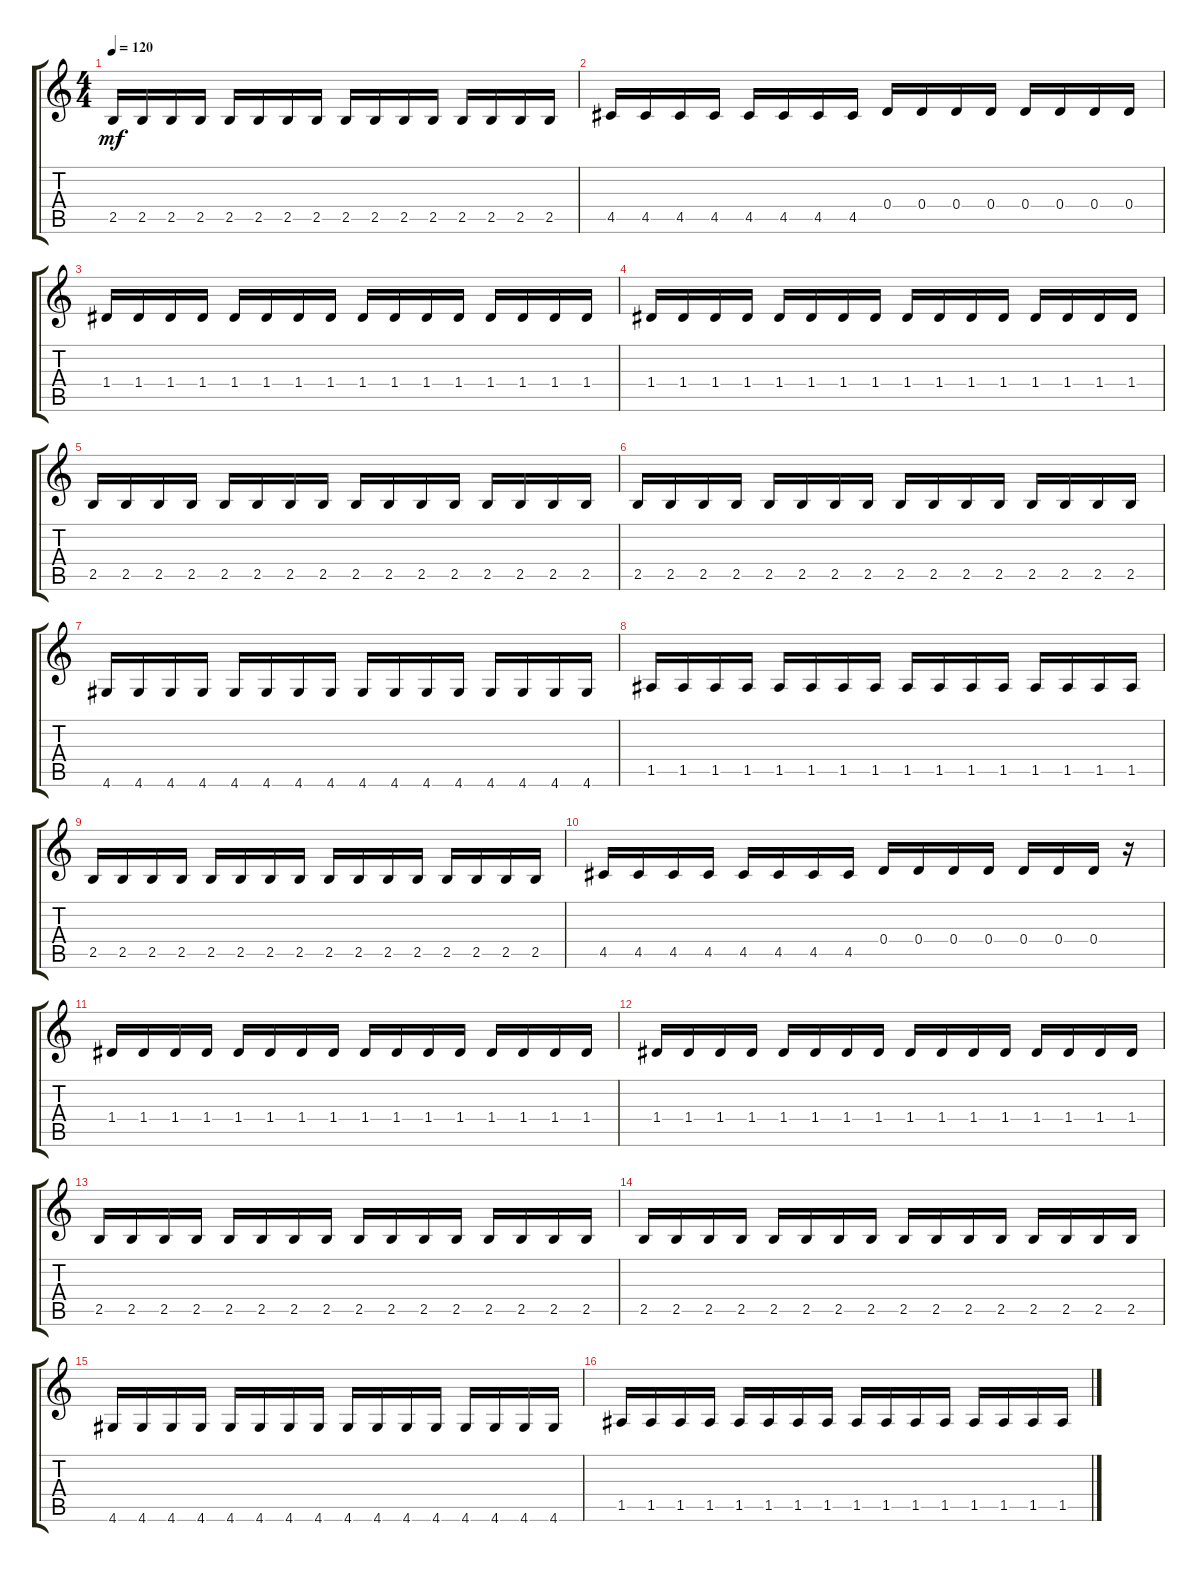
\track "" {instrument distortionguitar}
\staff {score tabs}
\tuning (E4 B3 G3 D3 A2 E2) {hide}
\ts (4 4)
\tempo 120
\clef g2
\ks c
2.5.16{dy mf} 2.5.16 2.5.16 2.5.16 2.5.16 2.5.16 2.5.16 2.5.16 2.5.16 2.5.16 2.5.16 2.5.16 2.5.16 2.5.16 2.5.16 2.5.16 |
4.5.16 4.5.16 4.5.16 4.5.16 4.5.16 4.5.16 4.5.16 4.5.16 0.4.16 0.4.16 0.4.16 0.4.16 0.4.16 0.4.16 0.4.16 0.4.16 |
1.4.16 1.4.16 1.4.16 1.4.16 1.4.16 1.4.16 1.4.16 1.4.16 1.4.16 1.4.16 1.4.16 1.4.16 1.4.16 1.4.16 1.4.16 1.4.16 |
1.4.16 1.4.16 1.4.16 1.4.16 1.4.16 1.4.16 1.4.16 1.4.16 1.4.16 1.4.16 1.4.16 1.4.16 1.4.16 1.4.16 1.4.16 1.4.16 |
2.5.16 2.5.16 2.5.16 2.5.16 2.5.16 2.5.16 2.5.16 2.5.16 2.5.16 2.5.16 2.5.16 2.5.16 2.5.16 2.5.16 2.5.16 2.5.16 |
2.5.16 2.5.16 2.5.16 2.5.16 2.5.16 2.5.16 2.5.16 2.5.16 2.5.16 2.5.16 2.5.16 2.5.16 2.5.16 2.5.16 2.5.16 2.5.16 |
4.6.16 4.6.16 4.6.16 4.6.16 4.6.16 4.6.16 4.6.16 4.6.16 4.6.16 4.6.16 4.6.16 4.6.16 4.6.16 4.6.16 4.6.16 4.6.16 |
1.5.16 1.5.16 1.5.16 1.5.16 1.5.16 1.5.16 1.5.16 1.5.16 1.5.16 1.5.16 1.5.16 1.5.16 1.5.16 1.5.16 1.5.16 1.5.16 |
2.5.16 2.5.16 2.5.16 2.5.16 2.5.16 2.5.16 2.5.16 2.5.16 2.5.16 2.5.16 2.5.16 2.5.16 2.5.16 2.5.16 2.5.16 2.5.16 |
4.5.16 4.5.16 4.5.16 4.5.16 4.5.16 4.5.16 4.5.16 4.5.16 0.4.16 0.4.16 0.4.16 0.4.16 0.4.16 0.4.16 0.4.16 r.16 |
1.4.16 1.4.16 1.4.16 1.4.16 1.4.16 1.4.16 1.4.16 1.4.16 1.4.16 1.4.16 1.4.16 1.4.16 1.4.16 1.4.16 1.4.16 1.4.16 |
1.4.16 1.4.16 1.4.16 1.4.16 1.4.16 1.4.16 1.4.16 1.4.16 1.4.16 1.4.16 1.4.16 1.4.16 1.4.16 1.4.16 1.4.16 1.4.16 |
2.5.16 2.5.16 2.5.16 2.5.16 2.5.16 2.5.16 2.5.16 2.5.16 2.5.16 2.5.16 2.5.16 2.5.16 2.5.16 2.5.16 2.5.16 2.5.16 |
2.5.16 2.5.16 2.5.16 2.5.16 2.5.16 2.5.16 2.5.16 2.5.16 2.5.16 2.5.16 2.5.16 2.5.16 2.5.16 2.5.16 2.5.16 2.5.16 |
4.6.16 4.6.16 4.6.16 4.6.16 4.6.16 4.6.16 4.6.16 4.6.16 4.6.16 4.6.16 4.6.16 4.6.16 4.6.16 4.6.16 4.6.16 4.6.16 |
1.5.16 1.5.16 1.5.16 1.5.16 1.5.16 1.5.16 1.5.16 1.5.16 1.5.16 1.5.16 1.5.16 1.5.16 1.5.16 1.5.16 1.5.16 1.5.16
